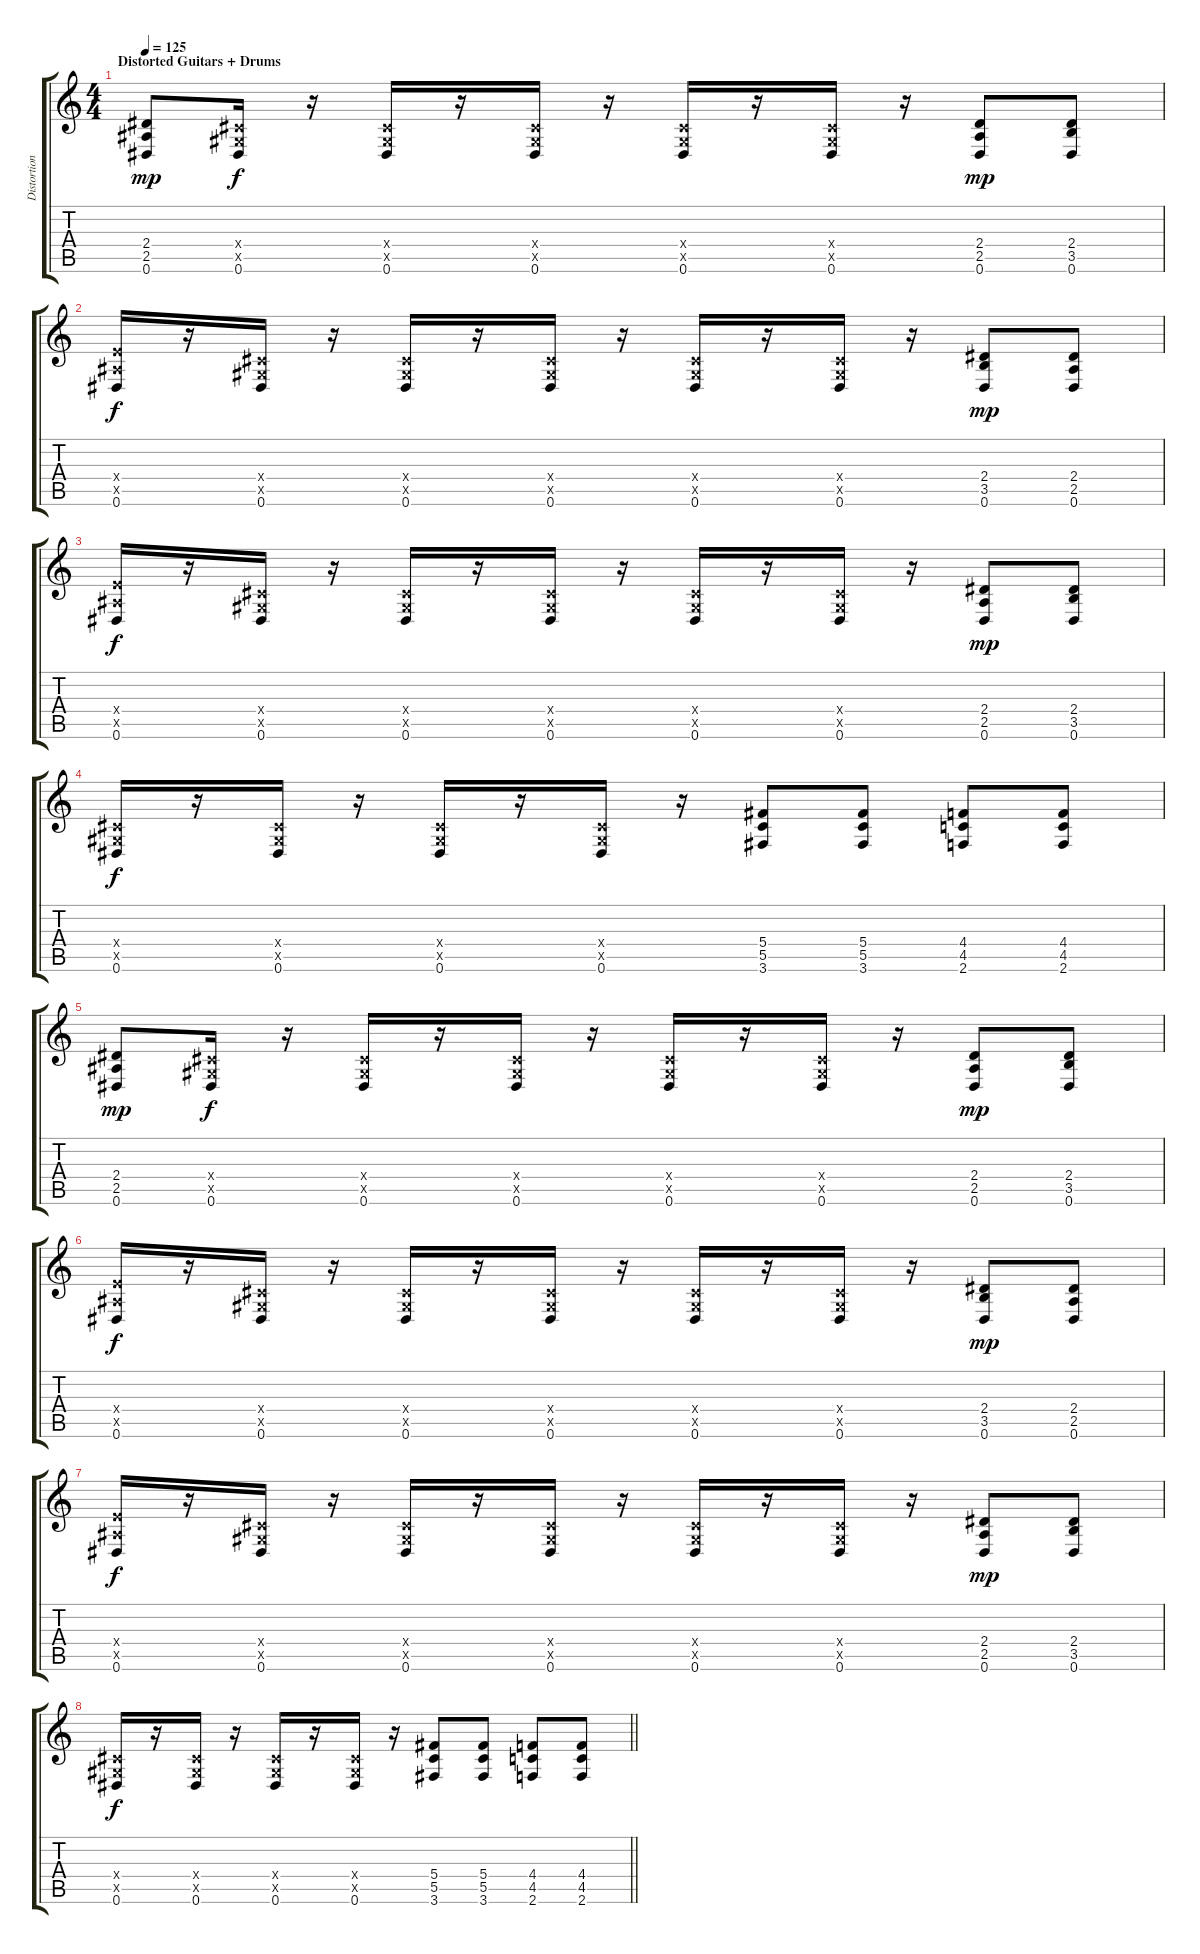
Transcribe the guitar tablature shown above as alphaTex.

\track ("Distortion Guitar" "Distortion") {instrument distortionguitar}
\staff {score tabs}
\tuning (Eb4 Bb3 Gb3 Db3 Ab2 Eb2) {hide}
\ts (4 4)
\section ("" "Distorted Guitars + Drums")
\tempo 125
\clef g2
\ks c
(2.4 2.5 0.6).8{dy mp} (0.4{x} 0.5{x} 0.6).16{dy f} r.16 (0.4{x} 0.5{x} 0.6).16 r.16 (0.4{x} 0.5{x} 0.6).16 r.16 (0.4{x} 0.5{x} 0.6).16 r.16 (0.4{x} 0.5{x} 0.6).16 r.16 (2.4 2.5 0.6).8{dy mp} (2.4 3.5 0.6).8 |
(3.4{x} 2.5{x} 0.6).16{dy f} r.16 (0.4{x} 0.5{x} 0.6).16 r.16 (0.4{x} 0.5{x} 0.6).16 r.16 (0.4{x} 0.5{x} 0.6).16 r.16 (0.4{x} 0.5{x} 0.6).16 r.16 (0.4{x} 0.5{x} 0.6).16 r.16 (2.4 3.5 0.6).8{dy mp} (2.4 2.5 0.6).8 |
(3.4{x} 2.5{x} 0.6).16{dy f} r.16 (0.4{x} 0.5{x} 0.6).16 r.16 (0.4{x} 0.5{x} 0.6).16 r.16 (0.4{x} 0.5{x} 0.6).16 r.16 (0.4{x} 0.5{x} 0.6).16 r.16 (0.4{x} 0.5{x} 0.6).16 r.16 (2.4 2.5 0.6).8{dy mp} (2.4 3.5 0.6).8 |
(0.4{x} 0.5{x} 0.6).16{dy f} r.16 (0.4{x} 0.5{x} 0.6).16 r.16 (0.4{x} 0.5{x} 0.6).16 r.16 (0.4{x} 0.5{x} 0.6).16 r.16 (5.4 5.5 3.6).8 (5.4 5.5 3.6).8 (4.4 4.5 2.6).8 (4.4 4.5 2.6).8 |
(2.4 2.5 0.6).8{dy mp} (0.4{x} 0.5{x} 0.6).16{dy f} r.16 (0.4{x} 0.5{x} 0.6).16 r.16 (0.4{x} 0.5{x} 0.6).16 r.16 (0.4{x} 0.5{x} 0.6).16 r.16 (0.4{x} 0.5{x} 0.6).16 r.16 (2.4 2.5 0.6).8{dy mp} (2.4 3.5 0.6).8 |
(3.4{x} 2.5{x} 0.6).16{dy f} r.16 (0.4{x} 0.5{x} 0.6).16 r.16 (0.4{x} 0.5{x} 0.6).16 r.16 (0.4{x} 0.5{x} 0.6).16 r.16 (0.4{x} 0.5{x} 0.6).16 r.16 (0.4{x} 0.5{x} 0.6).16 r.16 (2.4 3.5 0.6).8{dy mp} (2.4 2.5 0.6).8 |
(3.4{x} 2.5{x} 0.6).16{dy f} r.16 (0.4{x} 0.5{x} 0.6).16 r.16 (0.4{x} 0.5{x} 0.6).16 r.16 (0.4{x} 0.5{x} 0.6).16 r.16 (0.4{x} 0.5{x} 0.6).16 r.16 (0.4{x} 0.5{x} 0.6).16 r.16 (2.4 2.5 0.6).8{dy mp} (2.4 3.5 0.6).8 |
\barLineRight lightlight
(0.4{x} 0.5{x} 0.6).16{dy f} r.16 (0.4{x} 0.5{x} 0.6).16 r.16 (0.4{x} 0.5{x} 0.6).16 r.16 (0.4{x} 0.5{x} 0.6).16 r.16 (5.4 5.5 3.6).8 (5.4 5.5 3.6).8 (4.4 4.5 2.6).8 (4.4 4.5 2.6).8
